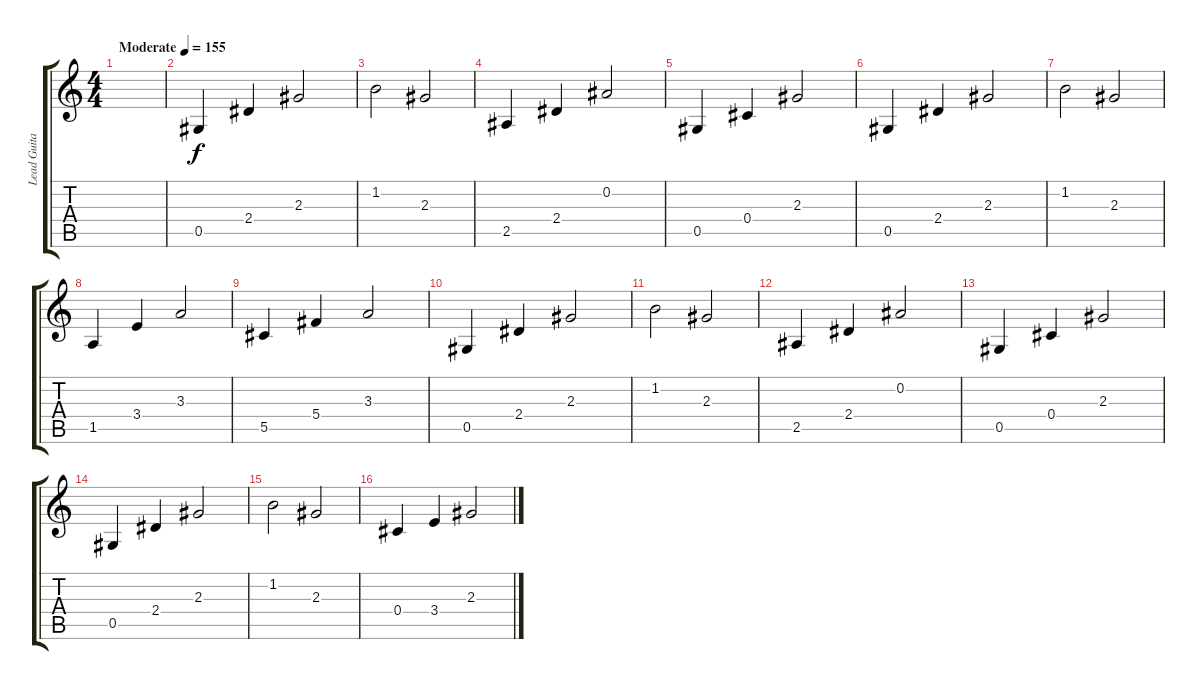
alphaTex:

\track ("Lead Guitar" "Lead Guita") {instrument acousticguitarsteel}
\staff {score tabs}
\tuning (Eb4 Bb3 Gb3 Db3 Ab2 Eb2) {hide}
\ts (4 4)
\tempo (155 "Moderate")
\clef g2
\ks c
|
0.5.4{beam Up} 2.4.4 2.3.2 |
1.2.2 2.3.2 |
2.5.4 2.4.4 0.2.2 |
0.5.4 0.4.4 2.3.2 |
0.5.4 2.4.4 2.3.2 |
1.2.2 2.3.2 |
1.5.4 3.4.4 3.3.2 |
5.5.4 5.4.4 3.3.2 |
0.5.4 2.4.4 2.3.2 |
1.2.2 2.3.2 |
2.5.4 2.4.4 0.2.2 |
0.5.4 0.4.4 2.3.2 |
0.5.4 2.4.4 2.3.2 |
1.2.2 2.3.2 |
0.4.4 3.4.4 2.3.2
